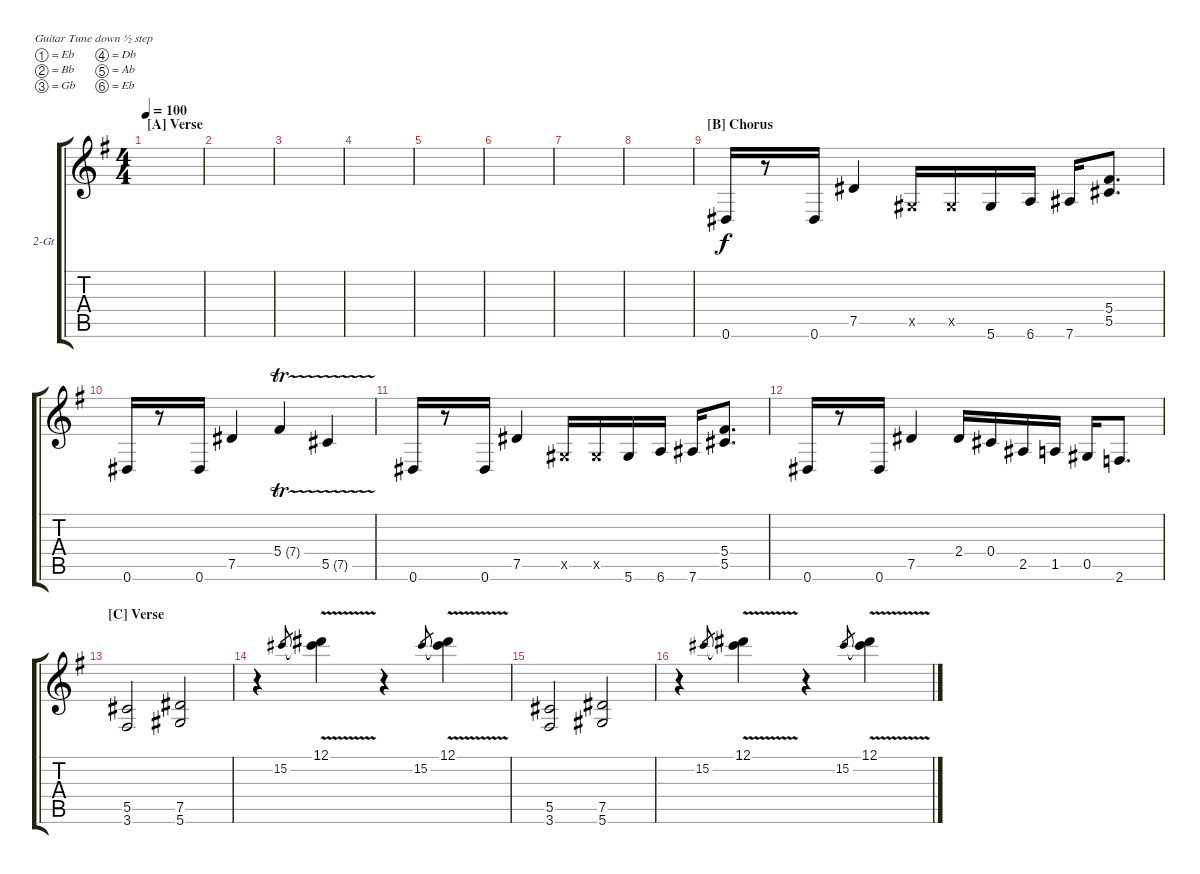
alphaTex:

\defaultSystemsLayout 4
\bracketExtendMode groupsimilarinstruments
\firstSystemTrackNameOrientation horizontal
\otherSystemsTrackNameOrientation horizontal
\track ("Guitar 2" "2-Gt") {instrument distortionguitar}
\staff {score tabs}
\tuning (Eb4 Bb3 Gb3 Db3 Ab2 Eb2)
\ts (4 4)
\beaming (8 2 2 2 2)
\section ("A" "Verse")
\scale
0.653631
\tempo 100
\accidentals auto
\clef g2
\ottava regular
\simile none
\scale
1.08575
\ks g
|
\scale
0.346369
\scale
0.91425 |
\scale
0.5
\scale
1.05549 |
\scale
0.5
\scale
0.944515 |
\scale
0.5
\scale
1.05549 |
\scale
0.5
\scale
0.944515 |
\scale
0.5
\scale
1.05549 |
\scale
0.5
\scale
0.944515 |
\section ("B" "Chorus")
\scale
0.5
\scale
1.05549 0.6.16 r.8 0.6.16 7.5.4 0.5{x}.16 0.5{x}.16 5.6.16 6.6.16 7.6.16 (5.5 5.4).8{d} |
\scale
0.5
\scale
0.944515 0.6.16 r.8 0.6.16 7.5.4 5.4{tr (7 16)}.4 5.5{tr (7 16)}.4 |
\scale
0.5
\scale
1.05549 0.6.16 r.8 0.6.16 7.5.4 0.5{x}.16 0.5{x}.16 5.6.16 6.6.16 7.6.16 (5.5 5.4).8{d} |
\scale
0.5
\scale
0.944515 0.6.16 r.8 0.6.16 7.5.4 2.4.16 0.4.16 2.5.16 1.5.16 0.5.16 2.6.8{d} |
\section ("C" "Verse")
\scale
0.5
\scale
1.05549 (3.6 5.5).2 (5.6 7.5).2 |
\scale
0.5
\scale
0.944515 r.4 15.2.8{gr} (15.2{v t} 12.1).4 r.4 15.2.8{gr} (15.2{v t} 12.1).4 |
\scale
0.5
\scale
1.05549 (3.6 5.5).2 (5.6 7.5).2 |
\scale
0.5
\scale
0.944515 r.4 15.2.8{gr} (15.2{v t} 12.1).4 r.4 15.2.8{gr} (15.2{v t} 12.1).4
